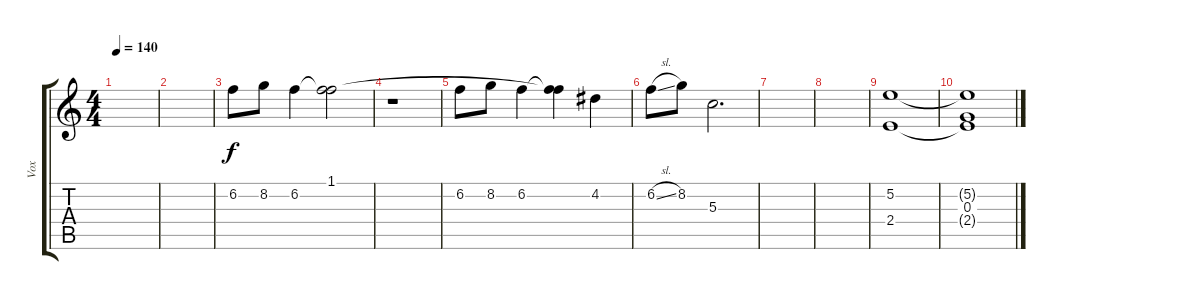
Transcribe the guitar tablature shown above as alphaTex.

\track ("Vox" "Vox") {instrument acousticguitarsteel}
\staff {score tabs}
\tuning (E4 B3 G3 D3 A2 E2) {hide}
\ts (4 4)
\tempo 140
\clef g2
\ks c
|
|
6.2.8 8.2.8 6.2.4 (1.1{t} 6.2{t}).2 |
r.1 |
6.2.8 8.2.8 6.2.4 (1.1{t} 6.2{t}).4 4.2.4 |
6.2{sl}.8 8.2.8 5.3.2{d} |
|
|
(5.2 2.4).1 |
(5.2{t} 0.3 2.4{t}).1
